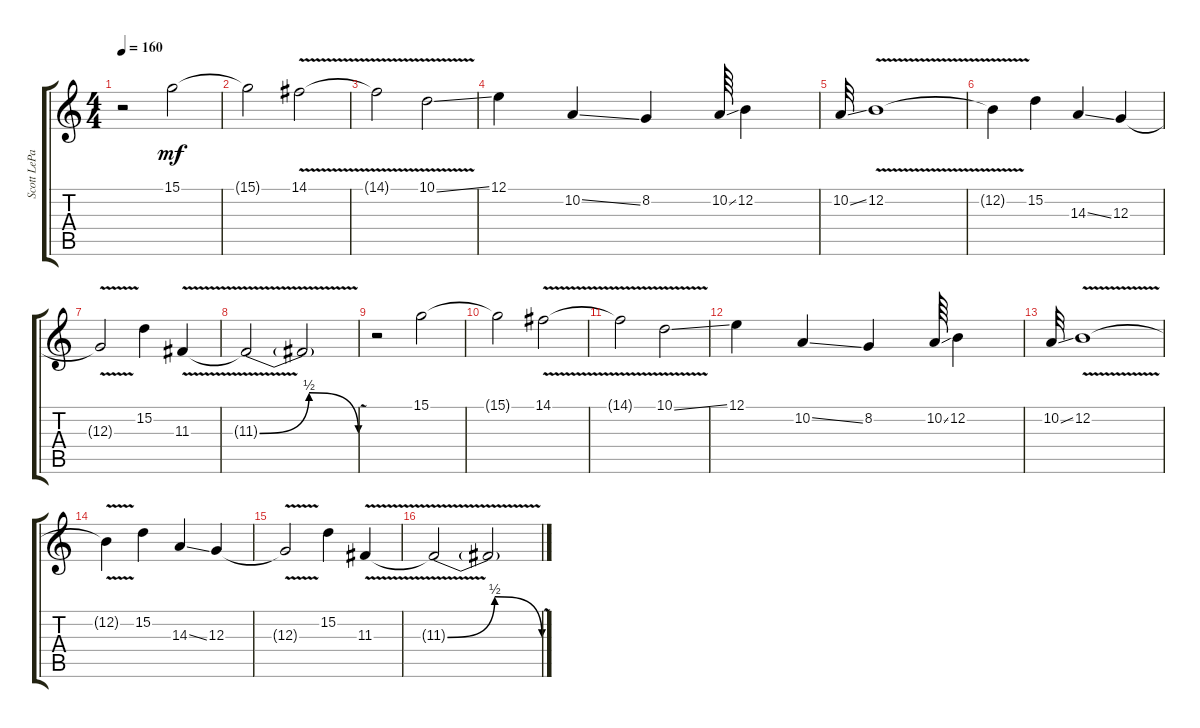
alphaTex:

\track ("Scott LePage Lead" "Scott LePa") {instrument acousticgrandpiano}
\staff {score tabs}
\tuning (E4 B3 G3 D3 A2 D2) {hide}
\ts (4 4)
\tempo 160
\clef g2
\ks c
r.2{dy mf} 15.1.2 |
15.1{t}.2 14.1{v}.2 |
14.1{v t}.2 10.1{v ss}.2 |
12.1.4 10.2{ss}.4 8.2.4 10.2{ss}.64 12.2.4 |
10.2{ss}.32 12.2{v}.1 |
12.2{v t}.4 15.2.4 14.3{ss}.4 12.3.4 |
12.3{v t}.2 15.2.4 11.3{v}.4 |
11.3{be (bendrelease 0 0 30 2 30 2 60 0) v t}.2 11.3{v t}.2 |
r.2 15.1.2 |
15.1{t}.2 14.1{v}.2 |
14.1{v t}.2 10.1{v ss}.2 |
12.1.4 10.2{ss}.4 8.2.4 10.2{ss}.64 12.2.4 |
10.2{ss}.32 12.2{v}.1 |
12.2{v t}.4 15.2.4 14.3{ss}.4 12.3.4 |
12.3{v t}.2 15.2.4 11.3{v}.4 |
11.3{be (bendrelease 0 0 30 2 30 2 60 0) v t}.2 11.3{v t}.2
